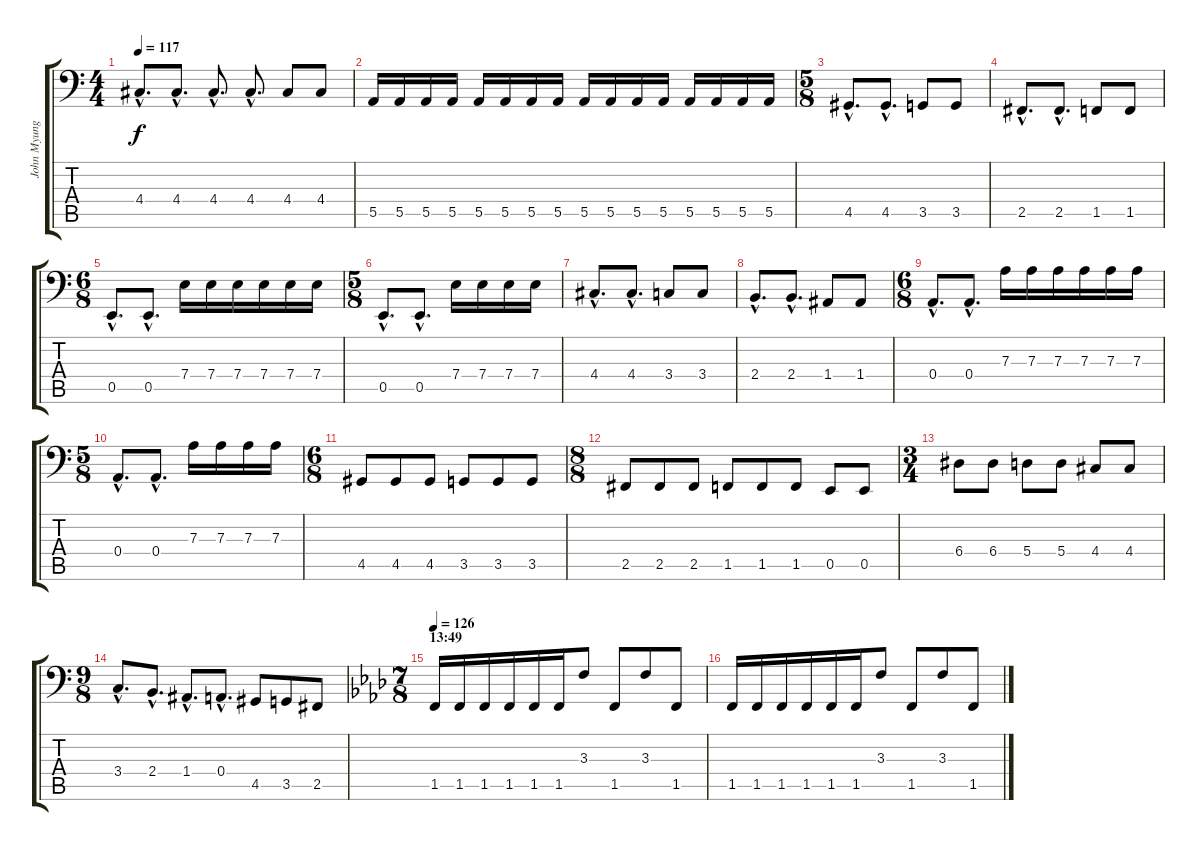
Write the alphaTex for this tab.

\track ("John Myung" "John Myung") {instrument electricbassfinger}
\staff {score tabs}
\tuning (C3 G2 D2 A1 E1 B0) {hide}
\ts (4 4)
\tempo 117
\clef f4
\ks c
4.4{hac}.8{d dy f} 4.4{hac}.8{d} 4.4{hac}.8{d} 4.4{hac}.8{d} 4.4.8 4.4.8 |
5.5.16 5.5.16 5.5.16 5.5.16 5.5.16 5.5.16 5.5.16 5.5.16 5.5.16 5.5.16 5.5.16 5.5.16 5.5.16 5.5.16 5.5.16 5.5.16 |
\ts (5 8)
4.5{hac}.8{d} 4.5{hac}.8{d} 3.5.8 3.5.8 |
2.5{hac}.8{d} 2.5{hac}.8{d} 1.5.8 1.5.8 |
\ts (6 8)
0.5{hac}.8{d} 0.5{hac}.8{d} 7.4.16 7.4.16 7.4.16 7.4.16 7.4.16 7.4.16 |
\ts (5 8)
0.5{hac}.8{d} 0.5{hac}.8{d} 7.4.16 7.4.16 7.4.16 7.4.16 |
4.4{hac}.8{d} 4.4{hac}.8{d} 3.4.8 3.4.8 |
2.4{hac}.8{d} 2.4{hac}.8{d} 1.4.8 1.4.8 |
\ts (6 8)
0.4{hac}.8{d} 0.4{hac}.8{d} 7.3.16 7.3.16 7.3.16 7.3.16 7.3.16 7.3.16 |
\ts (5 8)
0.4{hac}.8{d} 0.4{hac}.8{d} 7.3.16 7.3.16 7.3.16 7.3.16 |
\ts (6 8)
4.5.8 4.5.8 4.5.8 3.5.8 3.5.8 3.5.8 |
\ts (8 8)
2.5.8 2.5.8 2.5.8 1.5.8 1.5.8 1.5.8 0.5.8 0.5.8 |
\ts (3 4)
6.4.8 6.4.8 5.4.8 5.4.8 4.4.8 4.4.8 |
\ts (9 8)
3.4{hac}.8{d} 2.4{hac}.8{d} 1.4{hac}.8{d} 0.4{hac}.8{d} 4.5.8 3.5.8 2.5.8 |
\ts (7 8)
\section ("" "13:49")
\tempo 126
\ks ab
1.5.16 1.5.16 1.5.16 1.5.16 1.5.16 1.5.16 3.3.8 1.5.8 3.3.8 1.5.8 |
1.5.16 1.5.16 1.5.16 1.5.16 1.5.16 1.5.16 3.3.8 1.5.8 3.3.8 1.5.8
